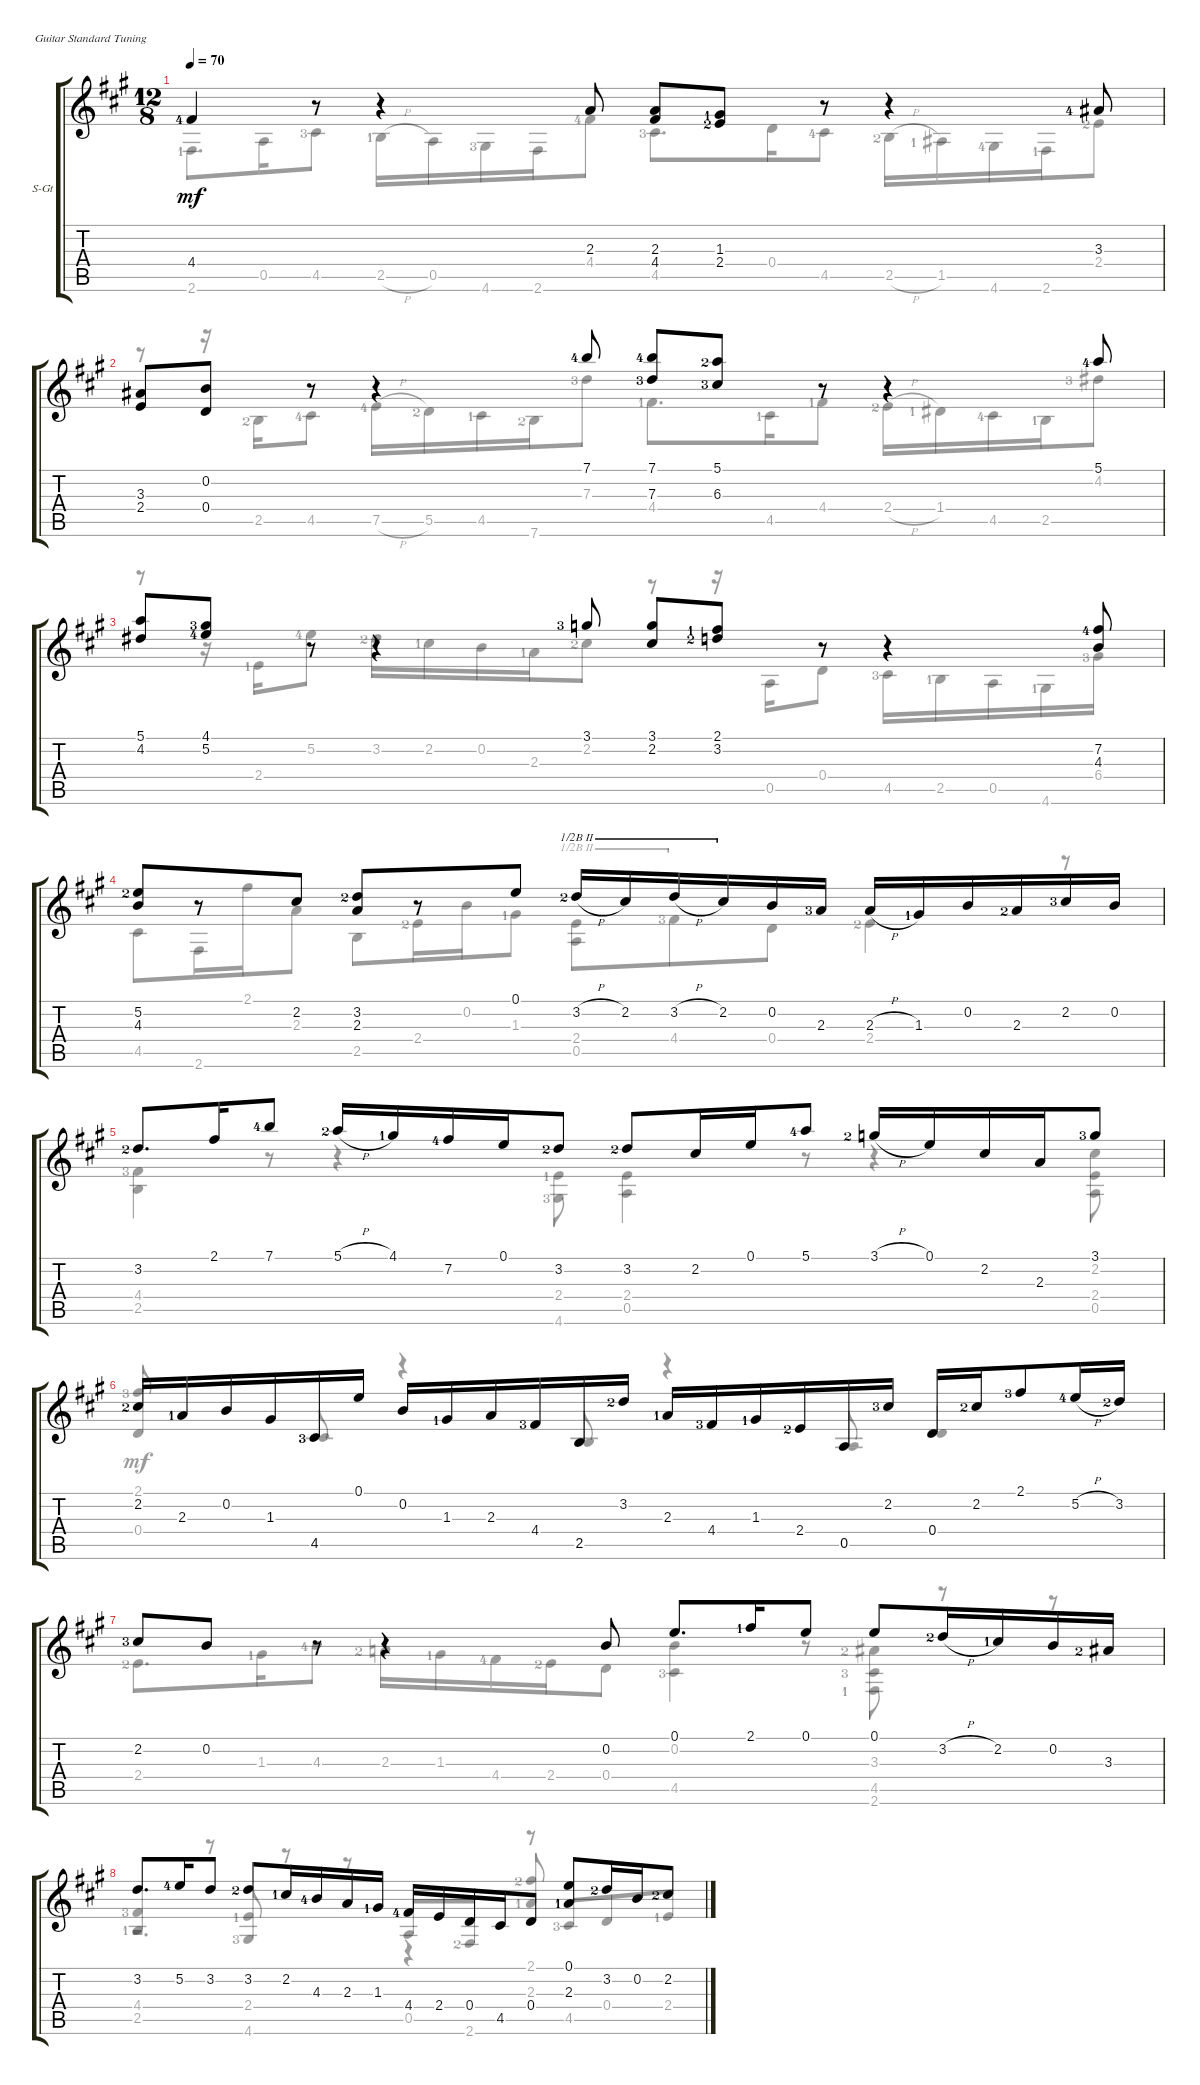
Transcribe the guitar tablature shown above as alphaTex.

\defaultSystemsLayout 4
\bracketExtendMode groupsimilarinstruments
\firstSystemTrackNameOrientation horizontal
\otherSystemsTrackNameOrientation horizontal
\track ("Steel Guitar" "S-Gt") {instrument acousticguitarsteel}
\staff {score tabs}
\tuning (E4 B3 G3 D3 A2 E2)
\voice
\ts (12 8)
\tempo 70
\clef g2
\ks a
4.4{lf 5}.4{dy mf} r.8 r.4 2.3.8 (2.3 4.4).8 (2.4{lf 3} 1.3{lf 2}).8 r.8 r.4 3.3{lf 5}.8 |
(3.3 2.4).8 (0.2 0.4).8 r.8 r.4 7.1{lf 5}.8 (7.1{lf 5} 7.3{lf 4}).8 (6.3{lf 4} 5.1{lf 3}).8 r.8 r.4 5.1{lf 5}.8 |
(5.1 4.2).8 (4.1{lf 4} 5.2{lf 5}).8 r.8 r.4 3.1{lf 4}.8 (3.1 2.2).8 (2.1{lf 2} 3.2{lf 3}).8 r.8 r.4 (7.2{lf 5} 4.3).8 |
(5.2{lf 3} 4.3).8 r.8 2.2.8 (3.2{lf 3} 2.3).8 r.8 0.1.8 3.2{h lf 3}.16{barre (2 half)} 2.2.16{barre (2 half)} 3.2{h}.16{barre (2 half)} 2.2.16{barre (2 half)} 0.2.16 2.3{lf 4}.16 2.3{h}.16 1.3{lf 2}.16 0.2.16 2.3{lf 3}.16 2.2{lf 4}.16 0.2.16 |
3.2{lf 3}.8{d} 2.1.16 7.1{lf 5}.8 5.1{h lf 3}.16 4.1{lf 2}.16 7.2{lf 5}.16 0.1.16 3.2{lf 3}.8 3.2{lf 3}.8 2.2.16 0.1.16 5.1{lf 5}.8 3.1{h lf 3}.16 0.1.16 2.2.16 2.3.16 3.1{lf 4}.8 |
2.2{lf 3}.16 2.3{lf 2}.16 0.2.16 1.3.16 4.5{lf 4}.16 0.1.16 0.2.16 1.3{lf 2}.16 2.3.16 4.4{lf 4}.16 2.5.16 3.2{lf 3}.16 2.3{lf 2}.16 4.4{lf 4}.16 1.3{lf 2}.16 2.4{lf 3}.16 0.5.16 2.2{lf 4}.16 0.4.16 2.2{lf 3}.16 2.1{lf 4}.8 5.2{h lf 5}.16 3.2{lf 3}.16 |
2.2{lf 4}.8 0.2.8 r.8 r.4 0.2.8 0.1.8{d} 2.1{lf 2}.16 0.1.8 0.1.8 3.2{h lf 3}.16 2.2{lf 2}.16 0.2.16 3.3{lf 3}.16 |
3.2.8{d} 5.2{lf 5}.16 3.2.8 3.2{lf 3}.8 2.2{lf 2}.16 4.3{lf 5}.16 2.3.16 1.3{lf 2}.16 4.4{lf 5}.16 2.4.16 0.4.16 4.5.16 0.4.8 (0.1 2.3{lf 2}).8 3.2{lf 3}.16 0.2.16 2.2{lf 3}.8
\voice
\clef g2
\ottava regular
\simile none
\ks a
2.6{lf 2}.8{d dy mf} 0.5.16 4.5{lf 4}.8 2.5{h lf 2}.16 0.5.16 4.6{lf 4}.16 2.6.16 4.4{lf 5}.8 4.5{lf 4}.8{d} 0.4.16 4.5{lf 5}.8 2.5{h lf 3}.16 1.5{lf 2}.16 4.6{lf 5}.16 2.6{lf 2}.16 2.4{lf 3}.8 |
r.8 r.16 2.5{lf 3}.16 4.5{lf 5}.8 7.5{h lf 5}.16 5.5{lf 3}.16 4.5{lf 2}.16 7.6{lf 3}.16 7.3{lf 4}.8 4.4{lf 2}.8{d} 4.5{lf 2}.16 4.4{lf 2}.8 2.4{h lf 3}.16 1.4{lf 2}.16 4.5{lf 5}.16 2.5{lf 2}.16 4.2{lf 4}.8 |
r.8 r.16 2.4{lf 2}.16 5.2{lf 5}.8 3.2{lf 3}.16 2.2{lf 2}.16 0.2.16 2.3{lf 2}.16 2.2{lf 3}.8 r.8 r.16 0.5.16 0.4.8 4.5{lf 4}.16 2.5{lf 2}.16 0.5.16 4.6{lf 2}.16 6.4{lf 4}.16 |
4.5.8 2.6.16 2.1.16 2.3.8 2.5.8 2.4{lf 3}.16 0.2.16 1.3{lf 2}.8 (2.4 0.5).8{barre (2 half)} 4.4{lf 4}.8{barre (2 half)} 0.4.8 2.4{lf 3}.4 r.8 |
(2.5 4.4{lf 4}).4 r.8 r.4 (2.4{lf 2} 4.6{lf 4}).8 (2.4 0.5).4 r.8 r.4 (0.5 2.4 2.2).8 |
0.4.4{beam invert} 4.5{lf 4}.8{beam invert} r.4{beam invert} 2.5.8{beam invert} r.4{beam invert} 0.5.8{beam invert} 0.4.4{beam invert} |
2.4{lf 3}.8{d} 1.3{lf 2}.16 4.3{lf 5}.8 2.3{lf 3}.16 1.3{lf 2}.16 4.4{lf 5}.16 2.4{lf 3}.16 0.4.8 (4.5{lf 4} 0.2).4 r.8 (3.3{lf 3} 4.5{lf 4} 2.6{lf 2}).8 r.8 r.8 |
(2.5{lf 2} 4.4{lf 4}).4{beam invert} r.8{beam invert} (2.4{lf 2} 4.6{lf 4}).8{beam invert} r.8{beam invert} r.8{beam invert} 0.5.8{beam invert} 2.6{lf 3}.8 r.8{beam invert} 4.5{lf 4}.8{beam invert} 0.4.8 2.4{lf 2}.8
\voice
\clef g2
\ottava regular
\simile none
\ks a
|
|
|
|
|
2.1{lf 4}.8{beam invert} |
|
r.2{d} r.4 (2.3{lf 2} 2.1{lf 3}).8{beam invert}
